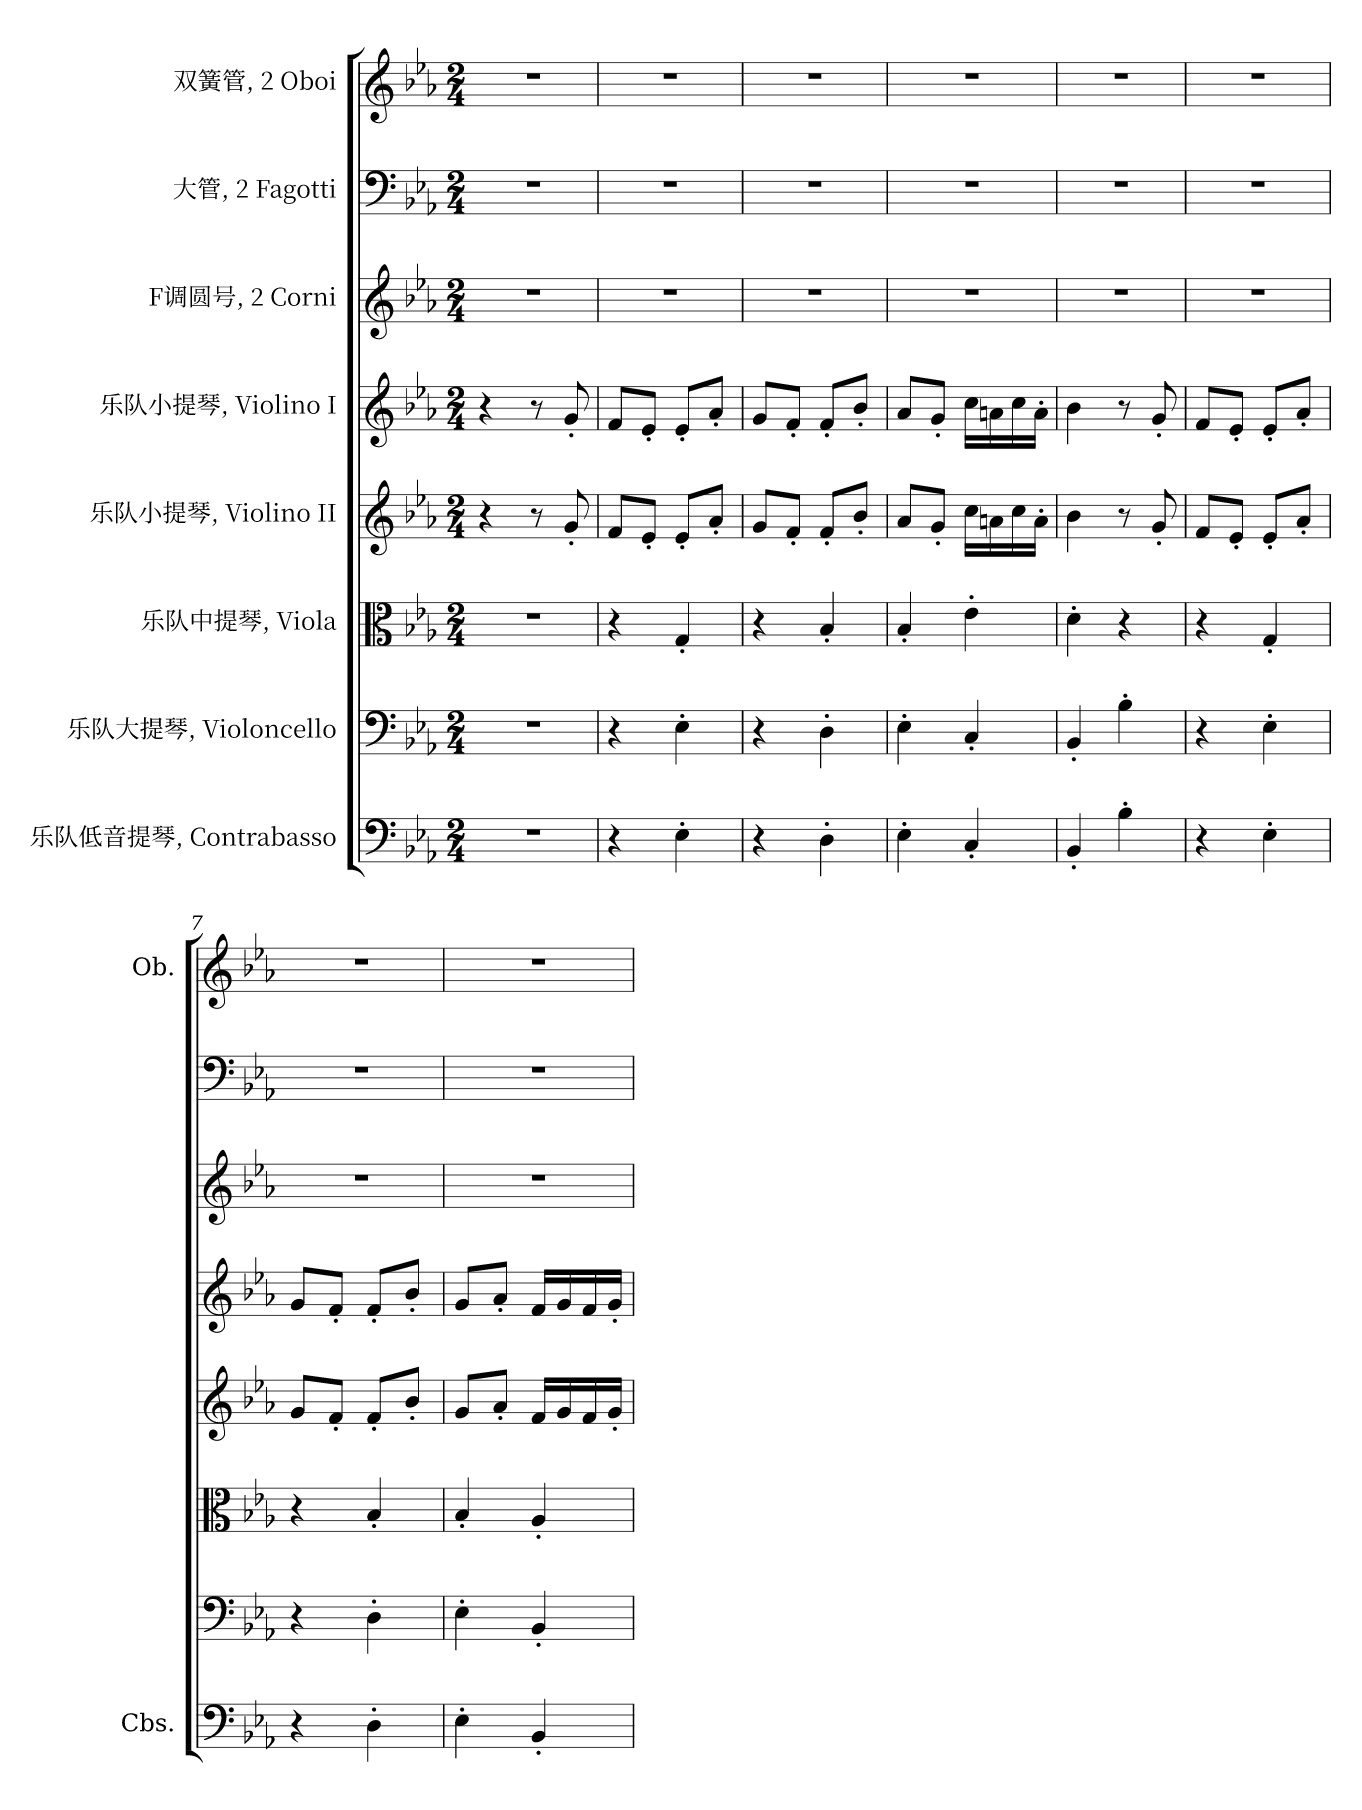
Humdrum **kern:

**kern	**kern	**kern	**kern	**kern	**kern	**kern	**kern
*part8	*part7	*part6	*part5	*part4	*part3	*part2	*part1
*staff8	*staff7	*staff6	*staff5	*staff4	*staff3	*staff2	*staff1
*I"乐队低音提琴, Contrabasso	*I"乐队大提琴, Violoncello	*I"乐队中提琴, Viola	*I"乐队小提琴, Violino II	*I"乐队小提琴, Violino I	*I"F调圆号, 2 Corni	*I"大管, 2 Fagotti	*I"双簧管, 2 Oboi
*I'Cbs.	*	*	*	*	*	*	*I'Ob.
*clefF4	*clefF4	*clefC3	*clefG2	*clefG2	*clefG2	*clefF4	*clefG2
*ITrd7c12	*	*	*	*	*ITrd4c7	*	*
*k[b-e-a-]	*k[b-e-a-]	*k[b-e-a-]	*k[b-e-a-]	*k[b-e-a-]	*k[b-e-a-d-]	*k[b-e-a-]	*k[b-e-a-]
*M2/4	*M2/4	*M2/4	*M2/4	*M2/4	*M2/4	*M2/4	*M2/4
*MM144	*MM144	*MM144	*MM144	*MM144	*MM144	*MM144	*MM144
=1	=1	=1	=1	=1	=1	=1	=1
2r	2r	2r	4r	4r	2r	2r	2r
.	.	.	8r	8r	.	.	.
.	.	.	8g'/	8g'/	.	.	.
=2	=2	=2	=2	=2	=2	=2	=2
4r	4r	4r	8f/L	8f/L	2r	2r	2r
.	.	.	8e-'/J	8e-'/J	.	.	.
4EE-'\	4E-'\	4G'/	8e-'/L	8e-'/L	.	.	.
.	.	.	8a-'/J	8a-'/J	.	.	.
=3	=3	=3	=3	=3	=3	=3	=3
4r	4r	4r	8g/L	8g/L	2r	2r	2r
.	.	.	8f'/J	8f'/J	.	.	.
4DD'\	4D'\	4B-'/	8f'/L	8f'/L	.	.	.
.	.	.	8b-'/J	8b-'/J	.	.	.
=4	=4	=4	=4	=4	=4	=4	=4
4EE-'\	4E-'\	4B-'/	8a-/L	8a-/L	2r	2r	2r
.	.	.	8g'/J	8g'/J	.	.	.
4CC'/	4C'/	4e-'\	16cc\LL	16cc\LL	.	.	.
.	.	.	16an\	16an\	.	.	.
.	.	.	16cc\	16cc\	.	.	.
.	.	.	16a'\JJ	16a'\JJ	.	.	.
=5	=5	=5	=5	=5	=5	=5	=5
4BBB-'/	4BB-'/	4d'\	4b-\	4b-\	2r	2r	2r
4BB-'\	4B-'\	4r	8r	8r	.	.	.
.	.	.	8g'/	8g'/	.	.	.
=6	=6	=6	=6	=6	=6	=6	=6
4r	4r	4r	8f/L	8f/L	2r	2r	2r
.	.	.	8e-'/J	8e-'/J	.	.	.
4EE-'\	4E-'\	4G'/	8e-'/L	8e-'/L	.	.	.
.	.	.	8a-'/J	8a-'/J	.	.	.
!!LO:PB:g=z
=7	=7	=7	=7	=7	=7	=7	=7
4r	4r	4r	8g/L	8g/L	2r	2r	2r
.	.	.	8f'/J	8f'/J	.	.	.
4DD'\	4D'\	4B-'/	8f'/L	8f'/L	.	.	.
.	.	.	8b-'/J	8b-'/J	.	.	.
=8	=8	=8	=8	=8	=8	=8	=8
4EE-'\	4E-'\	4B-'/	8g/L	8g/L	2r	2r	2r
.	.	.	8a-'/J	8a-'/J	.	.	.
4BBB-'/	4BB-'/	4A-'/	16f/LL	16f/LL	.	.	.
.	.	.	16g/	16g/	.	.	.
.	.	.	16f/	16f/	.	.	.
.	.	.	16g'/JJ	16g'/JJ	.	.	.
=	=	=	=	=	=	=	=
*-	*-	*-	*-	*-	*-	*-	*-
